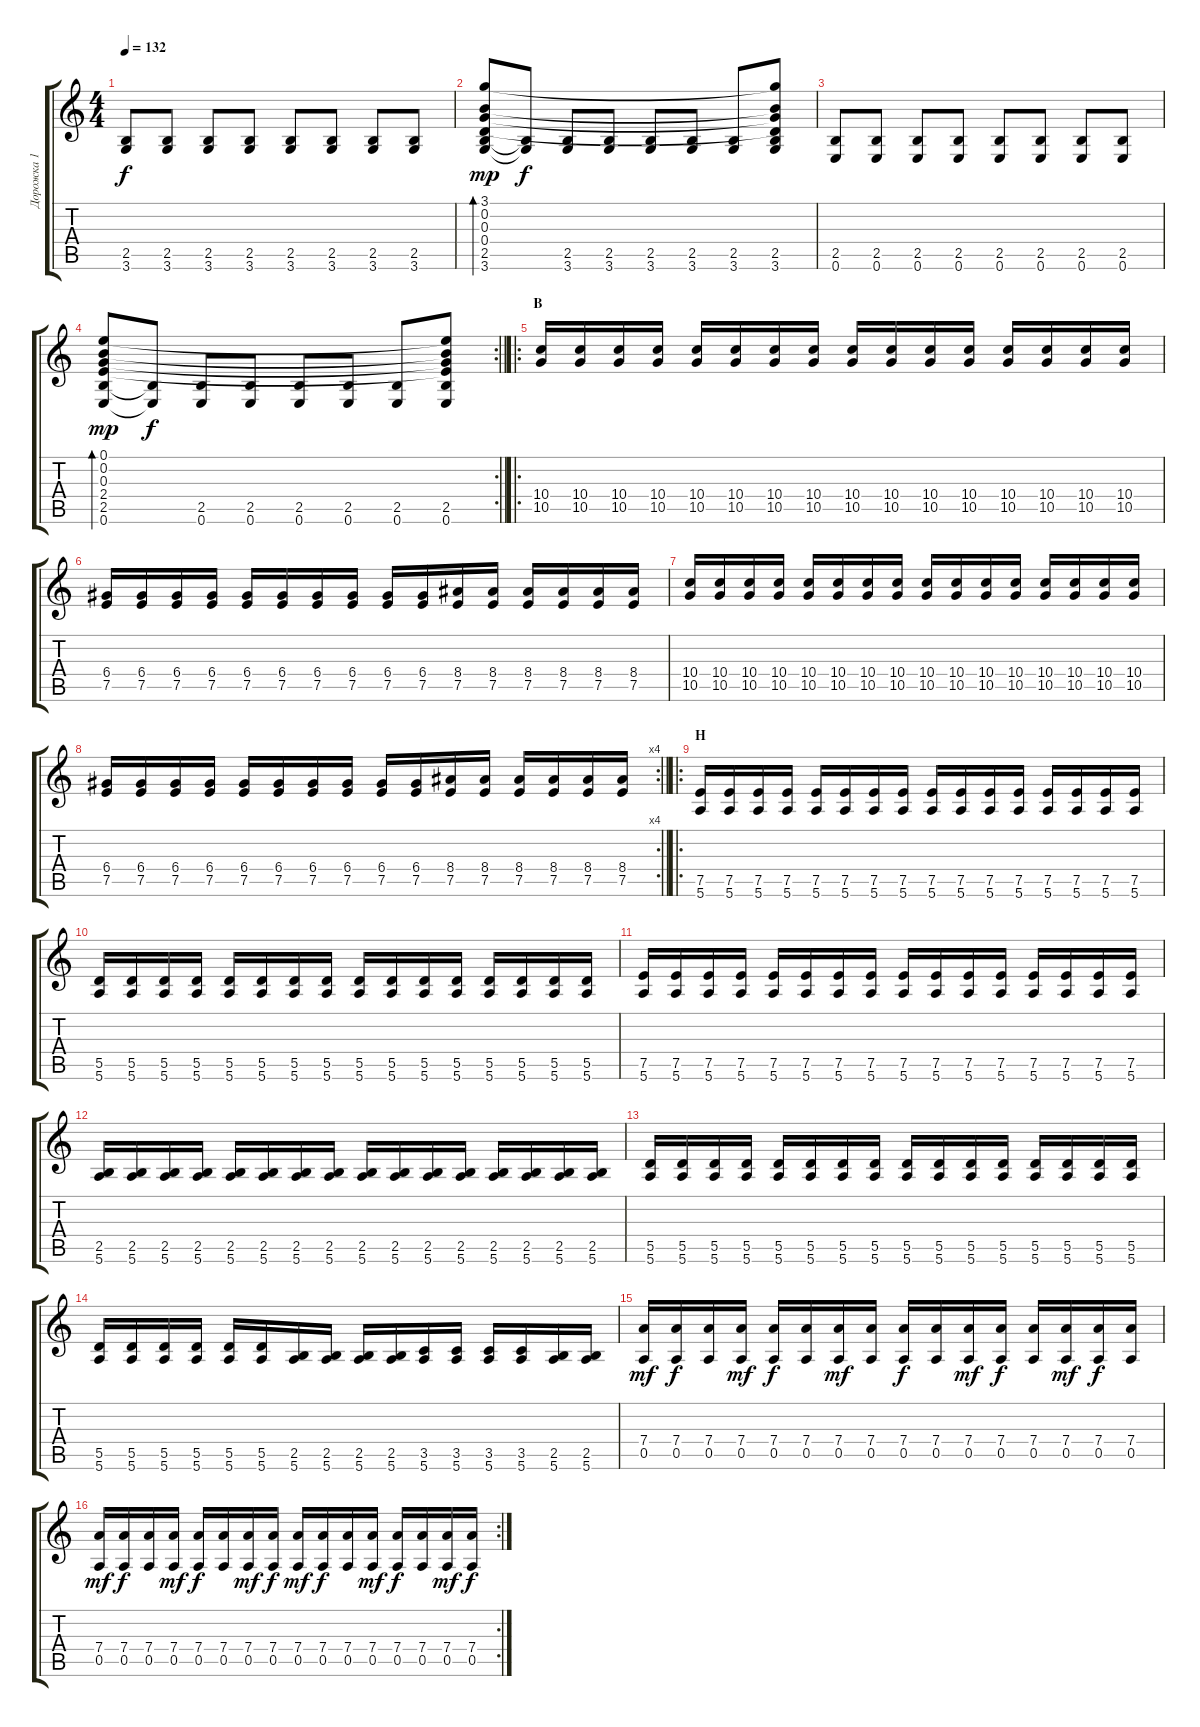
\track ("Дорожка 1" "Дорожка 1") {instrument overdrivenguitar}
\staff {score tabs}
\tuning (E4 B3 G3 D3 A2 E2) {hide}
\ts (4 4)
\tempo 132
\clef g2
\ks c
(2.5 3.6).8{dy f} (2.5 3.6).8 (2.5 3.6).8 (2.5 3.6).8 (2.5 3.6).8 (2.5 3.6).8 (2.5 3.6).8 (2.5 3.6).8 |
(3.1 0.2 0.3 0.4 2.5 3.6).8{bd 480 dy mp} (2.5{t} 3.6{t}).8{dy f} (2.5 3.6).8 (2.5 3.6).8 (2.5 3.6).8 (2.5 3.6).8 (2.5 3.6).8 (3.1{t} 0.2{t} 0.3{t} 0.4{t} 2.5 3.6).8 |
(2.5 0.6).8 (2.5 0.6).8 (2.5 0.6).8 (2.5 0.6).8 (2.5 0.6).8 (2.5 0.6).8 (2.5 0.6).8 (2.5 0.6).8 |
\rc 2
\barLineRight lightlight
(0.1 0.2 0.3 2.4 2.5 0.6).8{bd 480 dy mp} (2.5{t} 0.6{t}).8{dy f} (2.5 0.6).8 (2.5 0.6).8 (2.5 0.6).8 (2.5 0.6).8 (2.5 0.6).8 (0.1{t} 0.2{t} 0.3{t} 2.4{t} 2.5 0.6).8 |
\ro
\section ("" "B")
(10.4 10.5).16 (10.4 10.5).16 (10.4 10.5).16 (10.4 10.5).16 (10.4 10.5).16 (10.4 10.5).16 (10.4 10.5).16 (10.4 10.5).16 (10.4 10.5).16 (10.4 10.5).16 (10.4 10.5).16 (10.4 10.5).16 (10.4 10.5).16 (10.4 10.5).16 (10.4 10.5).16 (10.4 10.5).16 |
(6.4 7.5).16 (6.4 7.5).16 (6.4 7.5).16 (6.4 7.5).16 (6.4 7.5).16 (6.4 7.5).16 (6.4 7.5).16 (6.4 7.5).16 (6.4 7.5).16 (6.4 7.5).16 (8.4 7.5).16 (8.4 7.5).16 (8.4 7.5).16 (8.4 7.5).16 (8.4 7.5).16 (8.4 7.5).16 |
(10.4 10.5).16 (10.4 10.5).16 (10.4 10.5).16 (10.4 10.5).16 (10.4 10.5).16 (10.4 10.5).16 (10.4 10.5).16 (10.4 10.5).16 (10.4 10.5).16 (10.4 10.5).16 (10.4 10.5).16 (10.4 10.5).16 (10.4 10.5).16 (10.4 10.5).16 (10.4 10.5).16 (10.4 10.5).16 |
\rc 4
\barLineRight lightlight
(6.4 7.5).16 (6.4 7.5).16 (6.4 7.5).16 (6.4 7.5).16 (6.4 7.5).16 (6.4 7.5).16 (6.4 7.5).16 (6.4 7.5).16 (6.4 7.5).16 (6.4 7.5).16 (8.4 7.5).16 (8.4 7.5).16 (8.4 7.5).16 (8.4 7.5).16 (8.4 7.5).16 (8.4 7.5).16 |
\ro
\section ("" "H")
(7.5 5.6).16 (7.5 5.6).16 (7.5 5.6).16 (7.5 5.6).16 (7.5 5.6).16 (7.5 5.6).16 (7.5 5.6).16 (7.5 5.6).16 (7.5 5.6).16 (7.5 5.6).16 (7.5 5.6).16 (7.5 5.6).16 (7.5 5.6).16 (7.5 5.6).16 (7.5 5.6).16 (7.5 5.6).16 |
(5.5 5.6).16 (5.5 5.6).16 (5.5 5.6).16 (5.5 5.6).16 (5.5 5.6).16 (5.5 5.6).16 (5.5 5.6).16 (5.5 5.6).16 (5.5 5.6).16 (5.5 5.6).16 (5.5 5.6).16 (5.5 5.6).16 (5.5 5.6).16 (5.5 5.6).16 (5.5 5.6).16 (5.5 5.6).16 |
(7.5 5.6).16 (7.5 5.6).16 (7.5 5.6).16 (7.5 5.6).16 (7.5 5.6).16 (7.5 5.6).16 (7.5 5.6).16 (7.5 5.6).16 (7.5 5.6).16 (7.5 5.6).16 (7.5 5.6).16 (7.5 5.6).16 (7.5 5.6).16 (7.5 5.6).16 (7.5 5.6).16 (7.5 5.6).16 |
(2.5 5.6).16 (2.5 5.6).16 (2.5 5.6).16 (2.5 5.6).16 (2.5 5.6).16 (2.5 5.6).16 (2.5 5.6).16 (2.5 5.6).16 (2.5 5.6).16 (2.5 5.6).16 (2.5 5.6).16 (2.5 5.6).16 (2.5 5.6).16 (2.5 5.6).16 (2.5 5.6).16 (2.5 5.6).16 |
(5.5 5.6).16 (5.5 5.6).16 (5.5 5.6).16 (5.5 5.6).16 (5.5 5.6).16 (5.5 5.6).16 (5.5 5.6).16 (5.5 5.6).16 (5.5 5.6).16 (5.5 5.6).16 (5.5 5.6).16 (5.5 5.6).16 (5.5 5.6).16 (5.5 5.6).16 (5.5 5.6).16 (5.5 5.6).16 |
(5.5 5.6).16 (5.5 5.6).16 (5.5 5.6).16 (5.5 5.6).16 (5.5 5.6).16 (5.5 5.6).16 (2.5 5.6).16 (2.5 5.6).16 (2.5 5.6).16 (2.5 5.6).16 (3.5 5.6).16 (3.5 5.6).16 (3.5 5.6).16 (3.5 5.6).16 (2.5 5.6).16 (2.5 5.6).16 |
(7.4 0.5).16{dy mf} (7.4 0.5).16{dy f} (7.4 0.5).16 (7.4 0.5).16{dy mf} (7.4 0.5).16{dy f} (7.4 0.5).16 (7.4 0.5).16{dy mf} (7.4 0.5).16 (7.4 0.5).16{dy f} (7.4 0.5).16 (7.4 0.5).16{dy mf} (7.4 0.5).16{dy f} (7.4 0.5).16 (7.4 0.5).16{dy mf} (7.4 0.5).16{dy f} (7.4 0.5).16 |
\rc 2
(7.4 0.5).16{dy mf} (7.4 0.5).16{dy f} (7.4 0.5).16 (7.4 0.5).16{dy mf} (7.4 0.5).16{dy f} (7.4 0.5).16 (7.4 0.5).16{dy mf} (7.4 0.5).16{dy f} (7.4 0.5).16{dy mf} (7.4 0.5).16{dy f} (7.4 0.5).16 (7.4 0.5).16{dy mf} (7.4 0.5).16{dy f} (7.4 0.5).16 (7.4 0.5).16{dy mf} (7.4 0.5).16{dy f}
